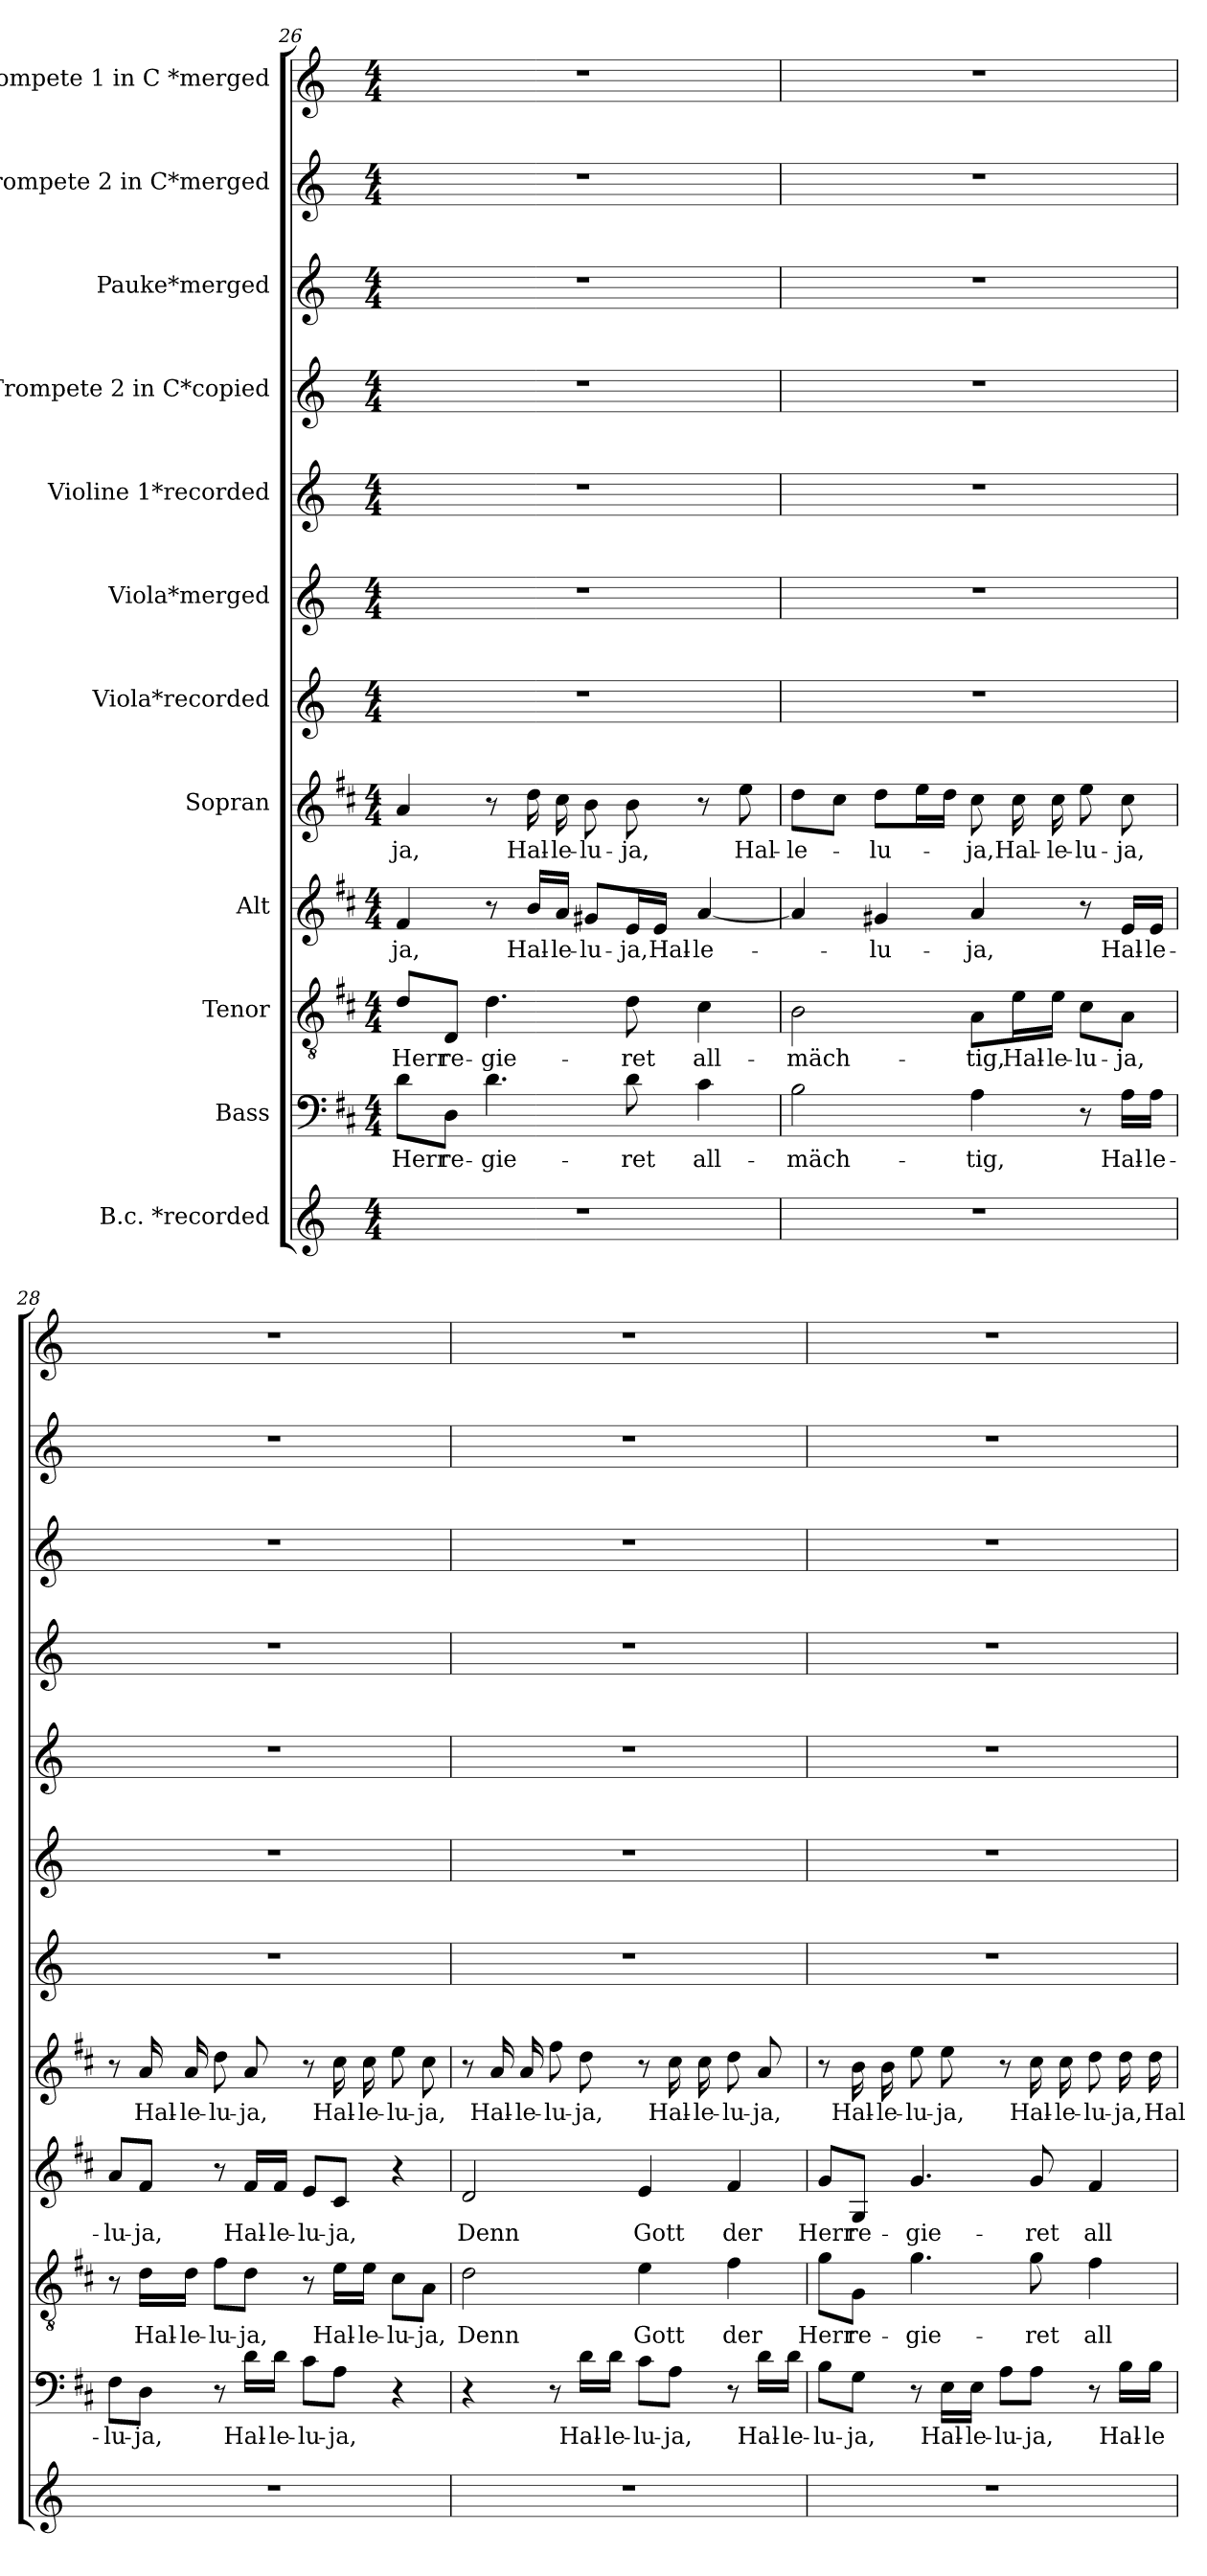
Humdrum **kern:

**kern	**kern	**text	**kern	**text	**kern	**text	**kern	**text	**kern	**kern	**kern	**kern	**kern	**kern	**kern
*part12	*part11	*part11	*part10	*part10	*part9	*part9	*part8	*part8	*part7	*part6	*part5	*part4	*part3	*part2	*part1
*staff12	*staff11	*staff11	*staff10	*staff10	*staff9	*staff9	*staff8	*staff8	*staff7	*staff6	*staff5	*staff4	*staff3	*staff2	*staff1
*I"B.c. *recorded	*I"Bass	*	*I"Tenor	*	*I"Alt	*	*I"Sopran	*	*I"Viola*recorded	*I"Viola*merged	*I"Violine 1*recorded	*I"Trompete 2 in C*copied	*I"Pauke*merged	*I"Trompete 2 in C*merged	*I"Trompete 1 in C *merged
*clefG2	*clefF4	*	*clefGv2	*	*clefG2	*	*clefG2	*	*clefG2	*clefG2	*clefG2	*clefG2	*clefG2	*clefG2	*clefG2
*k[]	*k[f#c#]	*	*k[f#c#]	*	*k[f#c#]	*	*k[f#c#]	*	*k[]	*k[]	*k[]	*k[]	*k[]	*k[]	*k[]
*C:	*D:	*	*D:	*	*D:	*	*D:	*	*C:	*C:	*C:	*C:	*C:	*C:	*C:
*M4/4	*M4/4	*	*M4/4	*	*M4/4	*	*M4/4	*	*M4/4	*M4/4	*M4/4	*M4/4	*M4/4	*M4/4	*M4/4
=26	=26	=26	=26	=26	=26	=26	=26	=26	=26	=26	=26	=26	=26	=26	=26
!	!	!LO:LY:b	!	!LO:LY:b	!	!LO:LY:b	!	!LO:LY:b	!	!	!	!	!	!	!
1r	8d\L	Herr	8d/L	Herr	4f#/	-ja,	4a/	-ja,	1r	1r	1r	1r	1r	1r	1r
!	!	!LO:LY:b	!	!LO:LY:b	!	!	!	!	!	!	!	!	!	!	!
.	8D\J	re-	8D/J	re-	.	.	.	.	.	.	.	.	.	.	.
!	!	!LO:LY:b	!	!LO:LY:b	!	!	!	!	!	!	!	!	!	!	!
.	4.d\	-gie-	4.d\	-gie-	8r	.	8r	.	.	.	.	.	.	.	.
!	!	!	!	!	!	!LO:LY:b	!	!LO:LY:b	!	!	!	!	!	!	!
.	.	.	.	.	16b/LL	Hal-	16dd\	Hal-	.	.	.	.	.	.	.
!	!	!	!	!	!	!LO:LY:b	!	!LO:LY:b	!	!	!	!	!	!	!
.	.	.	.	.	16a/JJ	-le-	16cc#\	-le-	.	.	.	.	.	.	.
!	!	!	!	!	!	!LO:LY:b	!	!LO:LY:b	!	!	!	!	!	!	!
.	.	.	.	.	8g#X/L	-lu-	8b\	-lu-	.	.	.	.	.	.	.
!	!	!LO:LY:b	!	!LO:LY:b	!	!LO:LY:b	!	!LO:LY:b	!	!	!	!	!	!	!
.	8d\	-ret	8d\	-ret	16e/L	-ja,	8b\	-ja,	.	.	.	.	.	.	.
!	!	!	!	!	!	!LO:LY:b	!	!	!	!	!	!	!	!	!
.	.	.	.	.	16e/JJ	Hal-	.	.	.	.	.	.	.	.	.
!	!	!LO:LY:b	!	!LO:LY:b	!	!LO:LY:b	!	!	!	!	!	!	!	!	!
.	4c#\	all-	4c#\	all-	[4a/	-le-	8r	.	.	.	.	.	.	.	.
!	!	!	!	!	!	!	!	!LO:LY:b	!	!	!	!	!	!	!
.	.	.	.	.	.	.	8ee\	Hal-	.	.	.	.	.	.	.
=27	=27	=27	=27	=27	=27	=27	=27	=27	=27	=27	=27	=27	=27	=27	=27
!	!	!LO:LY:b	!	!LO:LY:b	!	!	!	!LO:LY:b	!	!	!	!	!	!	!
1r	2B\	-mäch-	2B\	-mäch-	4a/]	.	8dd\L	-le-	1r	1r	1r	1r	1r	1r	1r
.	.	.	.	.	.	.	8cc#\J	.	.	.	.	.	.	.	.
!	!	!	!	!	!	!LO:LY:b	!	!LO:LY:b	!	!	!	!	!	!	!
.	.	.	.	.	4g#X/	-lu-	8dd\L	-lu-	.	.	.	.	.	.	.
.	.	.	.	.	.	.	16ee\L	.	.	.	.	.	.	.	.
.	.	.	.	.	.	.	16dd\JJ	.	.	.	.	.	.	.	.
!	!	!LO:LY:b	!	!LO:LY:b	!	!LO:LY:b	!	!LO:LY:b	!	!	!	!	!	!	!
.	4A\	-tig,	8A\L	-tig,	4a/	-ja,	8cc#\	-ja,	.	.	.	.	.	.	.
!	!	!	!	!LO:LY:b	!	!	!	!LO:LY:b	!	!	!	!	!	!	!
.	.	.	16e\L	Hal-	.	.	16cc#\	Hal-	.	.	.	.	.	.	.
!	!	!	!	!LO:LY:b	!	!	!	!LO:LY:b	!	!	!	!	!	!	!
.	.	.	16e\JJ	-le-	.	.	16cc#\	-le-	.	.	.	.	.	.	.
!	!	!	!	!LO:LY:b	!	!	!	!LO:LY:b	!	!	!	!	!	!	!
.	8r	.	8c#\L	-lu-	8r	.	8ee\	-lu-	.	.	.	.	.	.	.
!	!	!LO:LY:b	!	!LO:LY:b	!	!LO:LY:b	!	!LO:LY:b	!	!	!	!	!	!	!
.	16A\LL	Hal-	8A\J	-ja,	16e/LL	Hal-	8cc#\	-ja,	.	.	.	.	.	.	.
!	!	!LO:LY:b	!	!	!	!LO:LY:b	!	!	!	!	!	!	!	!	!
.	16A\JJ	-le-	.	.	16e/JJ	-le-	.	.	.	.	.	.	.	.	.
!!LO:LB:g=z
=28	=28	=28	=28	=28	=28	=28	=28	=28	=28	=28	=28	=28	=28	=28	=28
!	!	!LO:LY:b	!	!	!	!LO:LY:b	!	!	!	!	!	!	!	!	!
1r	8F#\L	-lu-	8r	.	8a/L	-lu-	8r	.	1r	1r	1r	1r	1r	1r	1r
!	!	!LO:LY:b	!	!LO:LY:b	!	!LO:LY:b	!	!LO:LY:b	!	!	!	!	!	!	!
.	8D\J	-ja,	16d\LL	Hal-	8f#/J	-ja,	16a/	Hal-	.	.	.	.	.	.	.
!	!	!	!	!LO:LY:b	!	!	!	!LO:LY:b	!	!	!	!	!	!	!
.	.	.	16d\JJ	-le-	.	.	16a/	-le-	.	.	.	.	.	.	.
!	!	!	!	!LO:LY:b	!	!	!	!LO:LY:b	!	!	!	!	!	!	!
.	8r	.	8f#\L	-lu-	8r	.	8dd\	-lu-	.	.	.	.	.	.	.
!	!	!LO:LY:b	!	!LO:LY:b	!	!LO:LY:b	!	!LO:LY:b	!	!	!	!	!	!	!
.	16d\LL	Hal-	8d\J	-ja,	16f#/LL	Hal-	8a/	-ja,	.	.	.	.	.	.	.
!	!	!LO:LY:b	!	!	!	!LO:LY:b	!	!	!	!	!	!	!	!	!
.	16d\JJ	-le-	.	.	16f#/JJ	-le-	.	.	.	.	.	.	.	.	.
!	!	!LO:LY:b	!	!	!	!LO:LY:b	!	!	!	!	!	!	!	!	!
.	8c#\L	-lu-	8r	.	8e/L	-lu-	8r	.	.	.	.	.	.	.	.
!	!	!LO:LY:b	!	!LO:LY:b	!	!LO:LY:b	!	!LO:LY:b	!	!	!	!	!	!	!
.	8A\J	-ja,	16e\LL	Hal-	8c#/J	-ja,	16cc#\	Hal-	.	.	.	.	.	.	.
!	!	!	!	!LO:LY:b	!	!	!	!LO:LY:b	!	!	!	!	!	!	!
.	.	.	16e\JJ	-le-	.	.	16cc#\	-le-	.	.	.	.	.	.	.
!	!	!	!	!LO:LY:b	!	!	!	!LO:LY:b	!	!	!	!	!	!	!
.	4r	.	8c#\L	-lu-	4r	.	8ee\	-lu-	.	.	.	.	.	.	.
!	!	!	!	!LO:LY:b	!	!	!	!LO:LY:b	!	!	!	!	!	!	!
.	.	.	8A\J	-ja,	.	.	8cc#\	-ja,	.	.	.	.	.	.	.
=29	=29	=29	=29	=29	=29	=29	=29	=29	=29	=29	=29	=29	=29	=29	=29
!	!	!	!	!LO:LY:b	!	!LO:LY:b	!	!	!	!	!	!	!	!	!
1r	4r	.	2d\	Denn	2d/	Denn	8r	.	1r	1r	1r	1r	1r	1r	1r
!	!	!	!	!	!	!	!	!LO:LY:b	!	!	!	!	!	!	!
.	.	.	.	.	.	.	16a/	Hal-	.	.	.	.	.	.	.
!	!	!	!	!	!	!	!	!LO:LY:b	!	!	!	!	!	!	!
.	.	.	.	.	.	.	16a/	-le-	.	.	.	.	.	.	.
!	!	!	!	!	!	!	!	!LO:LY:b	!	!	!	!	!	!	!
.	8r	.	.	.	.	.	8ff#\	-lu-	.	.	.	.	.	.	.
!	!	!LO:LY:b	!	!	!	!	!	!LO:LY:b	!	!	!	!	!	!	!
.	16d\LL	Hal-	.	.	.	.	8dd\	-ja,	.	.	.	.	.	.	.
!	!	!LO:LY:b	!	!	!	!	!	!	!	!	!	!	!	!	!
.	16d\JJ	-le-	.	.	.	.	.	.	.	.	.	.	.	.	.
!	!	!LO:LY:b	!	!LO:LY:b	!	!LO:LY:b	!	!	!	!	!	!	!	!	!
.	8c#\L	-lu-	4e\	Gott	4e/	Gott	8r	.	.	.	.	.	.	.	.
!	!	!LO:LY:b	!	!	!	!	!	!LO:LY:b	!	!	!	!	!	!	!
.	8A\J	-ja,	.	.	.	.	16cc#\	Hal-	.	.	.	.	.	.	.
!	!	!	!	!	!	!	!	!LO:LY:b	!	!	!	!	!	!	!
.	.	.	.	.	.	.	16cc#\	-le-	.	.	.	.	.	.	.
!	!	!	!	!LO:LY:b	!	!LO:LY:b	!	!LO:LY:b	!	!	!	!	!	!	!
.	8r	.	4f#\	der	4f#/	der	8dd\	-lu-	.	.	.	.	.	.	.
!	!	!LO:LY:b	!	!	!	!	!	!LO:LY:b	!	!	!	!	!	!	!
.	16d\LL	Hal-	.	.	.	.	8a/	-ja,	.	.	.	.	.	.	.
!	!	!LO:LY:b	!	!	!	!	!	!	!	!	!	!	!	!	!
.	16d\JJ	-le-	.	.	.	.	.	.	.	.	.	.	.	.	.
=30	=30	=30	=30	=30	=30	=30	=30	=30	=30	=30	=30	=30	=30	=30	=30
!	!	!LO:LY:b	!	!LO:LY:b	!	!LO:LY:b	!	!	!	!	!	!	!	!	!
1r	8B\L	-lu-	8g\L	Herr	8g/L	Herr	8r	.	1r	1r	1r	1r	1r	1r	1r
!	!	!LO:LY:b	!	!LO:LY:b	!	!LO:LY:b	!	!LO:LY:b	!	!	!	!	!	!	!
.	8G\J	-ja,	8G\J	re-	8G/J	re-	16b\	Hal-	.	.	.	.	.	.	.
!	!	!	!	!	!	!	!	!LO:LY:b	!	!	!	!	!	!	!
.	.	.	.	.	.	.	16b\	-le-	.	.	.	.	.	.	.
!	!	!	!	!LO:LY:b	!	!LO:LY:b	!	!LO:LY:b	!	!	!	!	!	!	!
.	8r	.	4.g\	-gie-	4.g/	-gie-	8ee\	-lu-	.	.	.	.	.	.	.
!	!	!LO:LY:b	!	!	!	!	!	!LO:LY:b	!	!	!	!	!	!	!
.	16E\LL	Hal-	.	.	.	.	8ee\	-ja,	.	.	.	.	.	.	.
!	!	!LO:LY:b	!	!	!	!	!	!	!	!	!	!	!	!	!
.	16E\JJ	-le-	.	.	.	.	.	.	.	.	.	.	.	.	.
!	!	!LO:LY:b	!	!	!	!	!	!	!	!	!	!	!	!	!
.	8A\L	-lu-	.	.	.	.	8r	.	.	.	.	.	.	.	.
!	!	!LO:LY:b	!	!LO:LY:b	!	!LO:LY:b	!	!LO:LY:b	!	!	!	!	!	!	!
.	8A\J	-ja,	8g\	-ret	8g/	-ret	16cc#\	Hal-	.	.	.	.	.	.	.
!	!	!	!	!	!	!	!	!LO:LY:b	!	!	!	!	!	!	!
.	.	.	.	.	.	.	16cc#\	-le-	.	.	.	.	.	.	.
!	!	!	!	!LO:LY:b	!	!LO:LY:b	!	!LO:LY:b	!	!	!	!	!	!	!
.	8r	.	4f#\	all-	4f#/	all-	8dd\	-lu-	.	.	.	.	.	.	.
!	!	!LO:LY:b	!	!	!	!	!	!LO:LY:b	!	!	!	!	!	!	!
.	16B\LL	Hal-	.	.	.	.	16dd\	-ja,	.	.	.	.	.	.	.
!	!	!LO:LY:b	!	!	!	!	!	!LO:LY:b	!	!	!	!	!	!	!
.	16B\JJ	-le-	.	.	.	.	16dd\	Hal-	.	.	.	.	.	.	.
=	=	=	=	=	=	=	=	=	=	=	=	=	=	=	=
*-	*-	*-	*-	*-	*-	*-	*-	*-	*-	*-	*-	*-	*-	*-	*-
